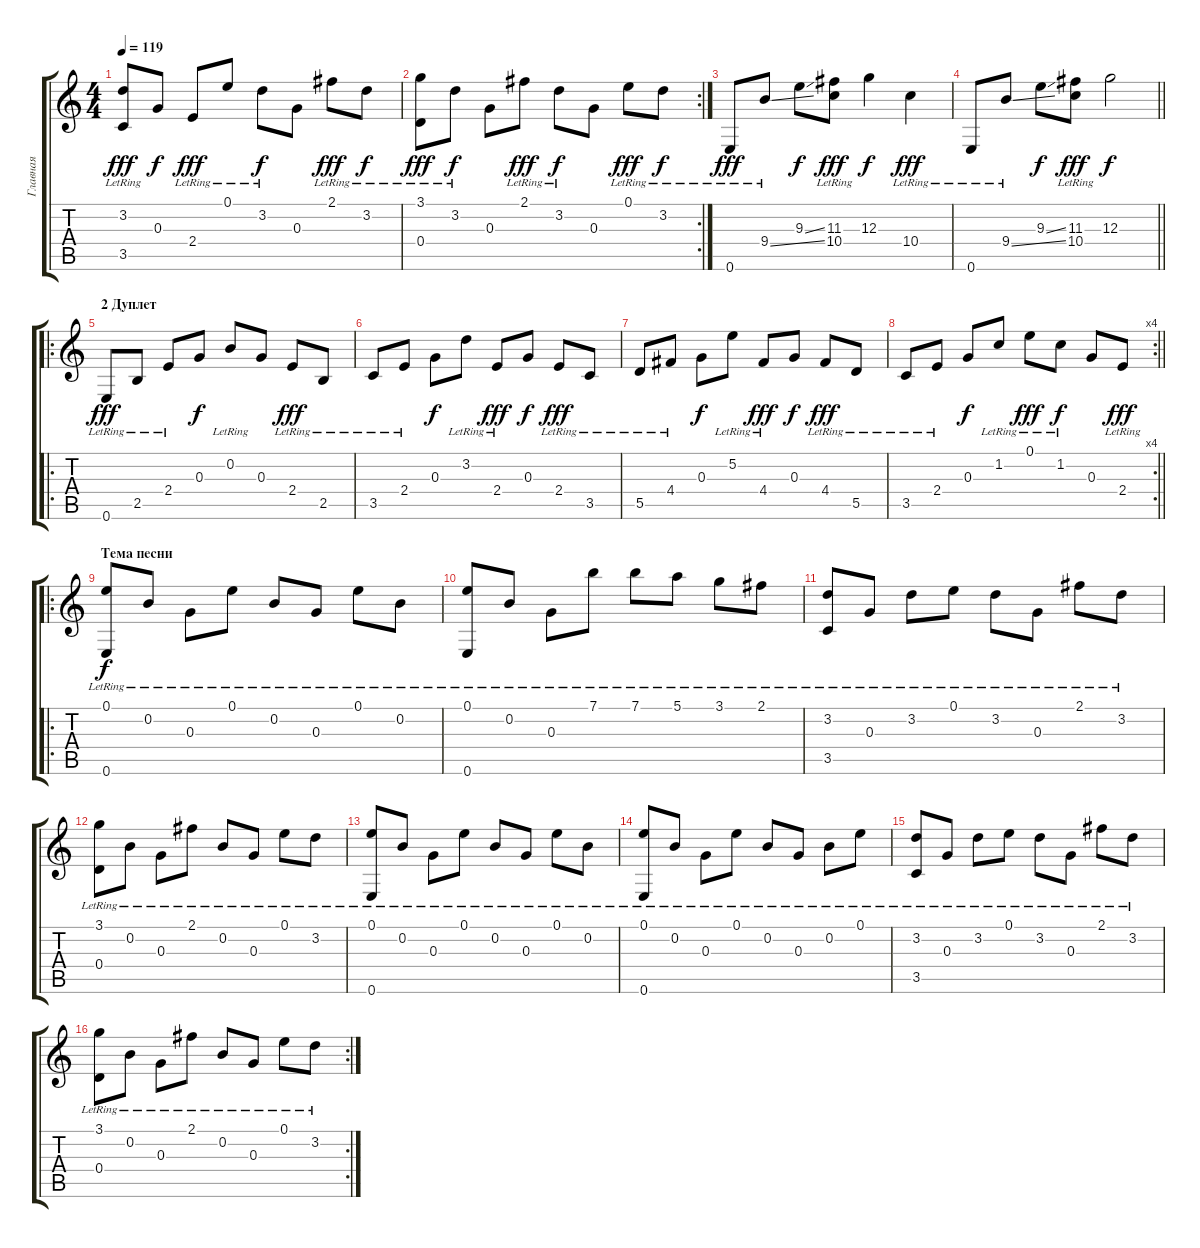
\track ("Главная" "Главная") {instrument acousticguitarnylon}
\staff {score tabs}
\tuning (E4 B3 G3 D3 A2 E2) {hide}
\ts (4 4)
\tempo 119
\clef g2
\ks c
(3.2{lr} 3.5{lr}).8{dy fff} 0.3.8{dy f} 2.4{lr}.8{dy fff} 0.1{lr}.8 3.2{lr}.8{dy f} 0.3.8 2.1{lr}.8{dy fff} 3.2{lr}.8{dy f} |
\rc 2
(3.1{lr} 0.4{lr}).8{dy fff} 3.2{lr}.8{dy f} 0.3.8 2.1{lr}.8{dy fff} 3.2{lr}.8{dy f} 0.3.8 0.1{lr}.8{dy fff} 3.2{lr}.8{dy f} |
0.6{lr}.8{dy fff} 9.4{ss lr}.8 9.3{ss}.8{dy f} (11.3 10.4{lr}).8{dy fff} 12.3.4{dy f} 10.4{lr}.4{dy fff} |
\barLineRight lightlight
0.6{lr}.8 9.4{ss lr}.8 9.3{ss}.8{dy f} (11.3 10.4{lr}).8{dy fff} 12.3.2{dy f} |
\ro
\section ("" "2 Дуплет")
0.6{lr}.8{dy fff} 2.5{lr}.8 2.4{lr}.8 0.3.8{dy f} 0.2{lr}.8 0.3.8 2.4{lr}.8{dy fff} 2.5{lr}.8 |
3.5{lr}.8 2.4{lr}.8 0.3.8{dy f} 3.2{lr}.8 2.4{lr}.8{dy fff} 0.3.8{dy f} 2.4{lr}.8{dy fff} 3.5{lr}.8 |
5.5{lr}.8 4.4{lr}.8 0.3.8{dy f} 5.2{lr}.8 4.4{lr}.8{dy fff} 0.3.8{dy f} 4.4{lr}.8{dy fff} 5.5{lr}.8 |
\rc 4
\barLineRight lightlight
3.5{lr}.8 2.4{lr}.8 0.3.8{dy f} 1.2{lr}.8 0.1{lr}.8{dy fff} 1.2{lr}.8{dy f} 0.3.8 2.4{lr}.8{dy fff} |
\ro
\section ("" "Тема песни")
(0.1{lr} 0.6{lr}).8{dy f} 0.2{lr}.8 0.3{lr}.8 0.1{lr}.8 0.2{lr}.8 0.3{lr}.8 0.1{lr}.8 0.2{lr}.8 |
(0.1{lr} 0.6{lr}).8 0.2{lr}.8 0.3{lr}.8 7.1{lr}.8 7.1{lr}.8 5.1{lr}.8 3.1{lr}.8 2.1{lr}.8 |
(3.2{lr} 3.5{lr}).8 0.3{lr}.8 3.2{lr}.8 0.1{lr}.8 3.2{lr}.8 0.3{lr}.8 2.1{lr}.8 3.2{lr}.8 |
(3.1{lr} 0.4{lr}).8 0.2{lr}.8 0.3{lr}.8 2.1{lr}.8 0.2{lr}.8 0.3{lr}.8 0.1{lr}.8 3.2{lr}.8 |
(0.1{lr} 0.6{lr}).8 0.2{lr}.8 0.3{lr}.8 0.1{lr}.8 0.2{lr}.8 0.3{lr}.8 0.1{lr}.8 0.2{lr}.8 |
(0.1{lr} 0.6{lr}).8 0.2{lr}.8 0.3{lr}.8 0.1{lr}.8 0.2{lr}.8 0.3{lr}.8 0.2{lr}.8 0.1{lr}.8 |
(3.2{lr} 3.5{lr}).8 0.3{lr}.8 3.2{lr}.8 0.1{lr}.8 3.2{lr}.8 0.3{lr}.8 2.1{lr}.8 3.2{lr}.8 |
\rc 2
(3.1{lr} 0.4{lr}).8 0.2{lr}.8 0.3{lr}.8 2.1{lr}.8 0.2{lr}.8 0.3{lr}.8 0.1{lr}.8 3.2{lr}.8
